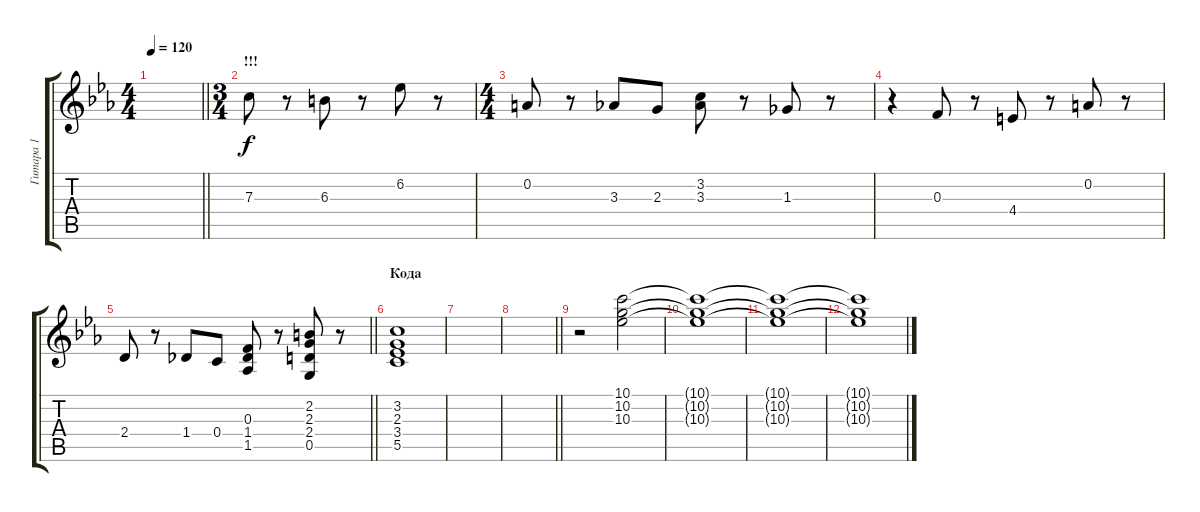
\track ("Гитара 1" "Гитара 1") {instrument acousticguitarsteel}
\staff {score tabs}
\tuning (D4 A3 F3 C3 G2 D2) {hide}
\ts (4 4)
\tempo 120
\clef g2
\barLineRight lightlight
\ks cminor
|
\ts (3 4)
\section ("" "!!!")
7.3.8 r.8 6.3.8 r.8 6.2.8 r.8 |
\ts (4 4)
0.2.8 r.8 3.3.8 2.3.8 (3.2 3.3).8 r.8 1.3.8 r.8 |
r.4 0.3.8 r.8 4.4.8 r.8 0.2.8 r.8 |
\barLineRight lightlight
2.4.8 r.8 1.4.8 0.4.8 (0.3 1.4 1.5).8 r.8 (2.2 2.3 2.4 0.5).8 r.8 |
\section ("" "Кода")
(3.2 2.3 3.4 5.5).1 |
|
\barLineRight lightlight
|
r.2 (10.1 10.2 10.3).2 |
(10.1{t} 10.2{t} 10.3{t}).1 |
(10.1{t} 10.2{t} 10.3{t}).1 |
(10.1{t} 10.2{t} 10.3{t}).1
